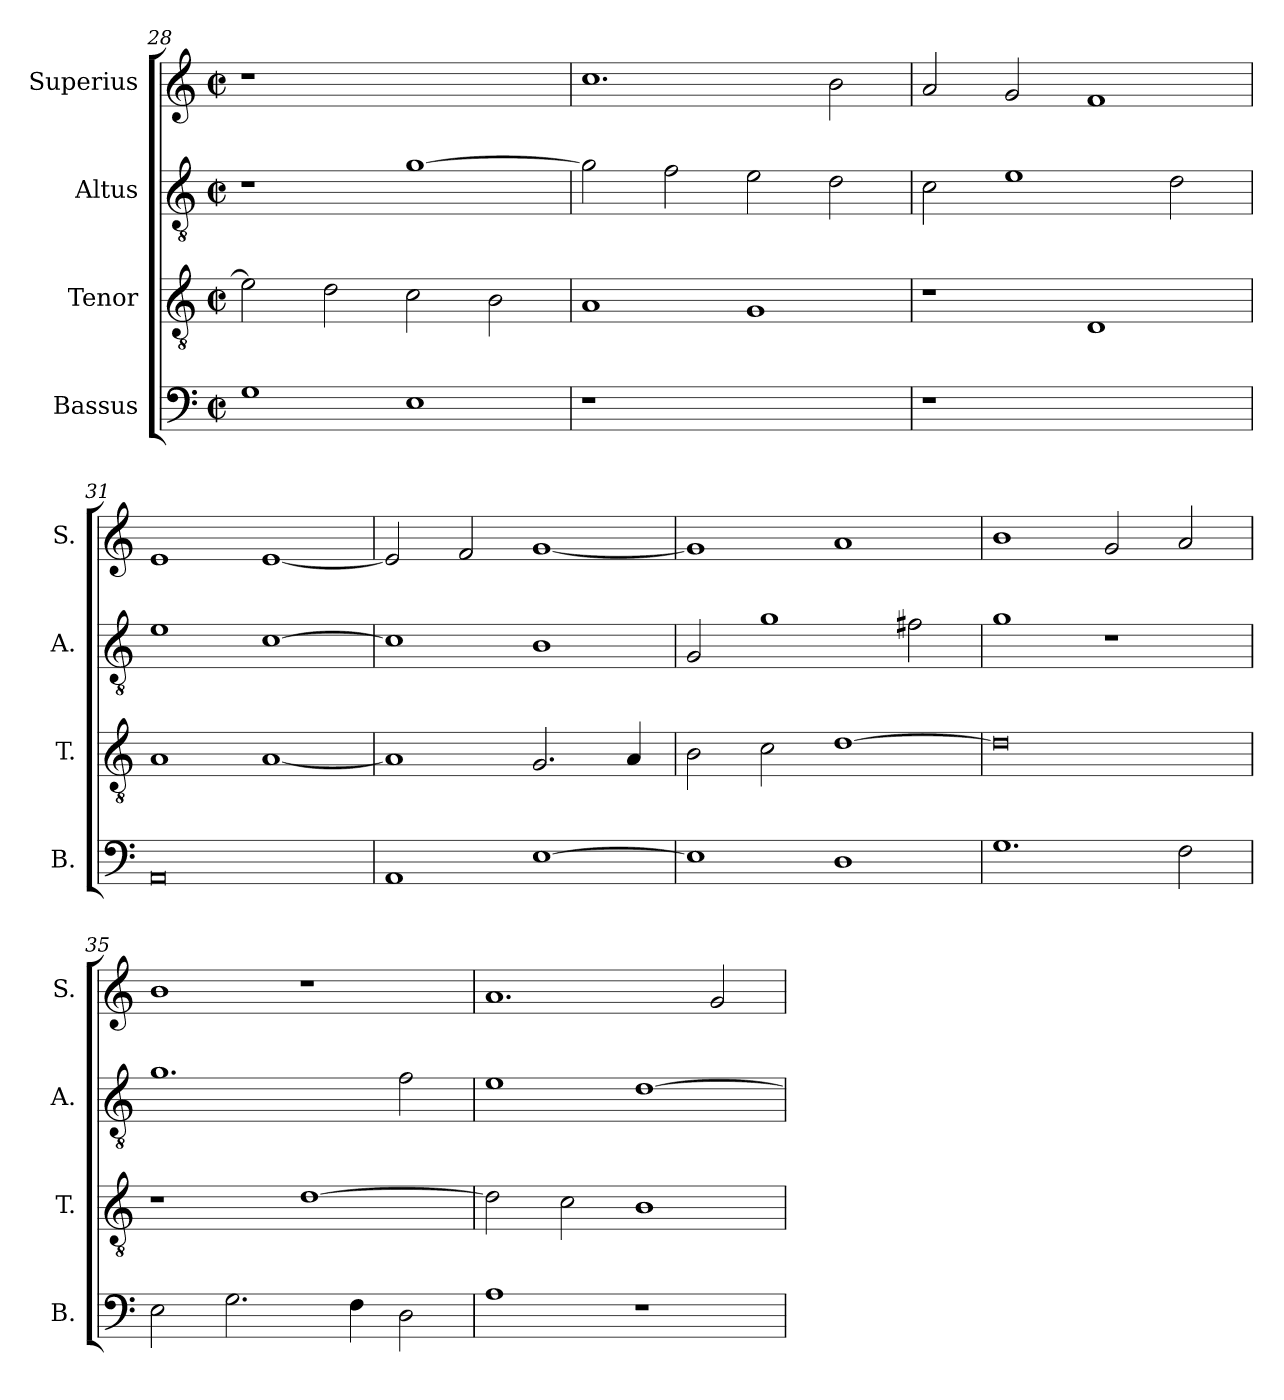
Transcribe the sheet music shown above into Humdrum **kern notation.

**kern	**kern	**kern	**kern
*part4	*part3	*part2	*part1
*staff4	*staff3	*staff2	*staff1
*I"Bassus	*I"Tenor	*I"Altus	*I"Superius
*I'B.	*I'T.	*I'A.	*I'S.
*clefF4	*clefGv2	*clefGv2	*clefG2
*	*ITrd7c12	*ITrd7c12	*
*k[]	*k[]	*k[]	*k[]
*C:	*C:	*C:	*C:
*M2/2	*M2/2	*M2/2	*M2/2
*met(c|)	*met(c|)	*met(c|)	*met(c|)
=28	=28	=28	=28
!	!	!	!LO:N:vis=1
1Gi	2Ei\]	1r	1r
.	2Di\	.	.
1Ei	2Ci\	[>1Gi	1ryy
.	2BBi\	.	.
!!LO:LB:g=z
=29	=29	=29	=29
!LO:N:vis=1	!	!	!
1r	1AAi	2Gi\]	1.cci
.	.	2Fi\	.
1ryy	1GGi	2Ei\	.
.	.	2Di\	2bi\
=30	=30	=30	=30
!LO:N:vis=1	!	!	!
1r	1r	2Ci\	2ai/
.	.	1Ei	2gi/
1ryy	1DDi	.	1fi
.	.	2Di\	.
=31	=31	=31	=31
0AAi	1AAi	1Ei	1ei
.	[<1AAi	[>1Ci	[<1ei
=32	=32	=32	=32
1AAi	1AAi]	1Ci]	2ei/]
.	.	.	2fi/
[>1Ei	2.GGi/	1BBi	[<1gi
.	4AAi/	.	.
=33	=33	=33	=33
1Ei]	2BBi\	2GGi/	1gi]
.	2Ci\	1Gi	.
1Di	[>1Di	.	1ai
.	.	2F#Xi\	.
!!LO:PB:g=z
=34	=34	=34	=34
1.Gi	0Di]	1Gi	1bi
.	.	1r	2gi/
2Fi\	.	.	2ai/
=35	=35	=35	=35
2Ei\	1r	1.Gi	1bi
2.Gi\	.	.	.
.	[>1Di	.	1r
4Fi\	.	.	.
2Di\	.	2Fi\	.
=36	=36	=36	=36
1Ai	2Di\]	1Ei	1.ai
.	2Ci\	.	.
1r	1BBi	[>1Di	.
.	.	.	2gi/
=	=	=	=
*-	*-	*-	*-
